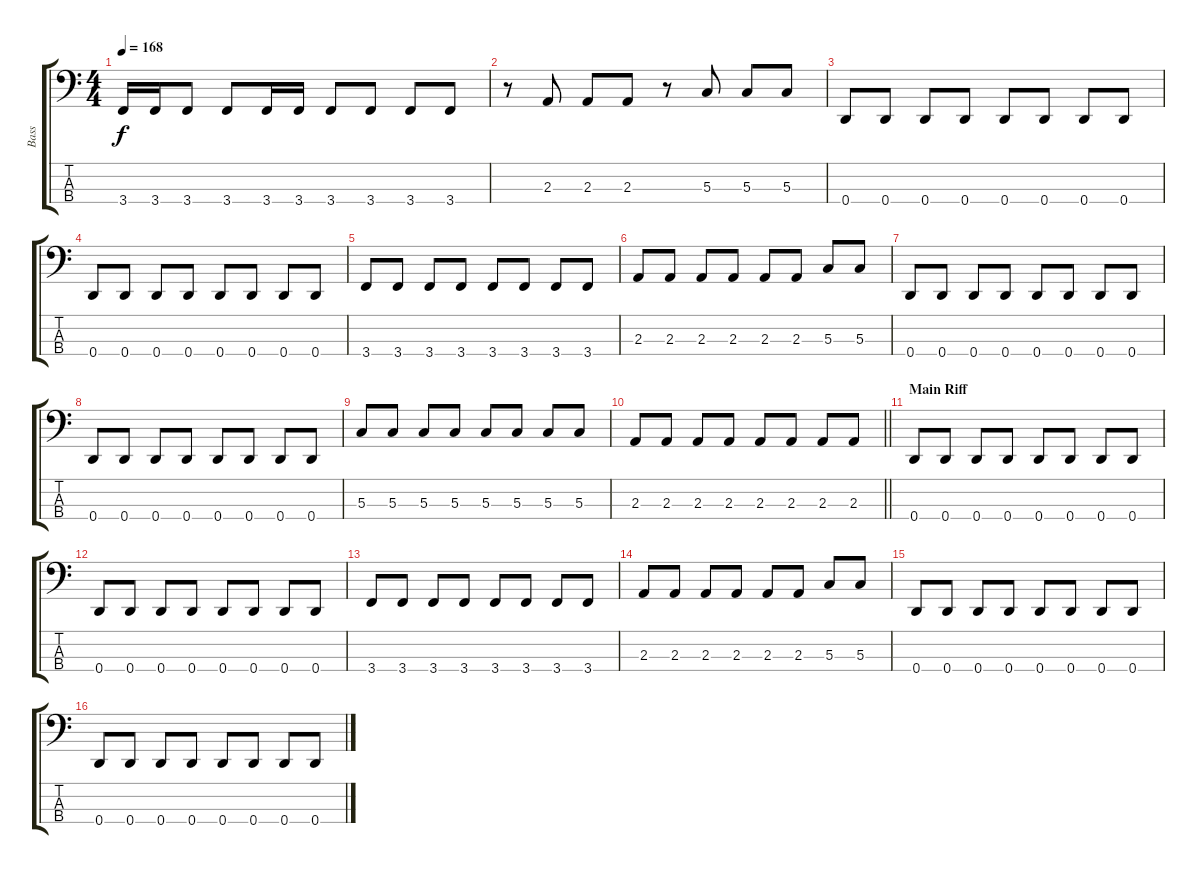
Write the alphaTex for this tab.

\track ("Bass" "Bass") {instrument electricbasspick}
\staff {score tabs}
\tuning (F2 C2 G1 D1) {hide}
\ts (4 4)
\tempo 168
\clef f4
\ks c
3.4.16{dy f} 3.4.16 3.4.8 3.4.8 3.4.16 3.4.16 3.4.8 3.4.8 3.4.8 3.4.8 |
r.8 2.3.8 2.3.8 2.3.8 r.8 5.3.8 5.3.8 5.3.8 |
0.4.8 0.4.8 0.4.8 0.4.8 0.4.8 0.4.8 0.4.8 0.4.8 |
0.4.8 0.4.8 0.4.8 0.4.8 0.4.8 0.4.8 0.4.8 0.4.8 |
3.4.8 3.4.8 3.4.8 3.4.8 3.4.8 3.4.8 3.4.8 3.4.8 |
2.3.8 2.3.8 2.3.8 2.3.8 2.3.8 2.3.8 5.3.8 5.3.8 |
0.4.8 0.4.8 0.4.8 0.4.8 0.4.8 0.4.8 0.4.8 0.4.8 |
0.4.8 0.4.8 0.4.8 0.4.8 0.4.8 0.4.8 0.4.8 0.4.8 |
5.3.8 5.3.8 5.3.8 5.3.8 5.3.8 5.3.8 5.3.8 5.3.8 |
\barLineRight lightlight
2.3.8 2.3.8 2.3.8 2.3.8 2.3.8 2.3.8 2.3.8 2.3.8 |
\section ("" "Main Riff")
0.4.8 0.4.8 0.4.8 0.4.8 0.4.8 0.4.8 0.4.8 0.4.8 |
0.4.8 0.4.8 0.4.8 0.4.8 0.4.8 0.4.8 0.4.8 0.4.8 |
3.4.8 3.4.8 3.4.8 3.4.8 3.4.8 3.4.8 3.4.8 3.4.8 |
2.3.8 2.3.8 2.3.8 2.3.8 2.3.8 2.3.8 5.3.8 5.3.8 |
0.4.8 0.4.8 0.4.8 0.4.8 0.4.8 0.4.8 0.4.8 0.4.8 |
0.4.8 0.4.8 0.4.8 0.4.8 0.4.8 0.4.8 0.4.8 0.4.8
